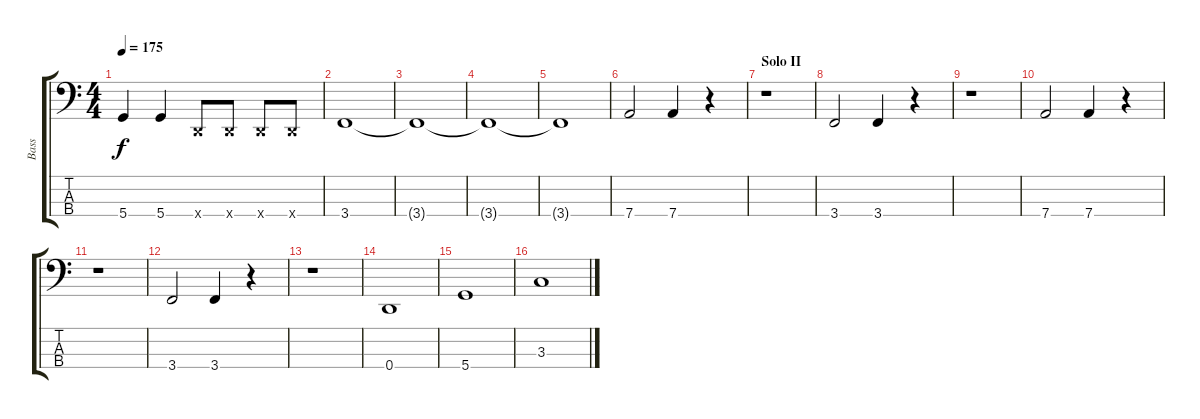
\track ("Bass" "Bass") {instrument electricbassfinger}
\staff {score tabs}
\tuning (G2 D2 A1 D1) {hide}
\ts (4 4)
\tempo 175
\clef f4
\ks c
5.4.4{dy f} 5.4.4 0.4{x}.8 0.4{x}.8 0.4{x}.8 0.4{x}.8 |
3.4.1 |
3.4{t}.1 |
3.4{t}.1 |
3.4{t}.1 |
7.4.2 7.4.4 r.4 |
\section ("" "Solo II")
r.1 |
3.4.2 3.4.4 r.4 |
r.1 |
7.4.2 7.4.4 r.4 |
r.1 |
3.4.2 3.4.4 r.4 |
r.1 |
0.4.1 |
5.4.1 |
3.3.1
